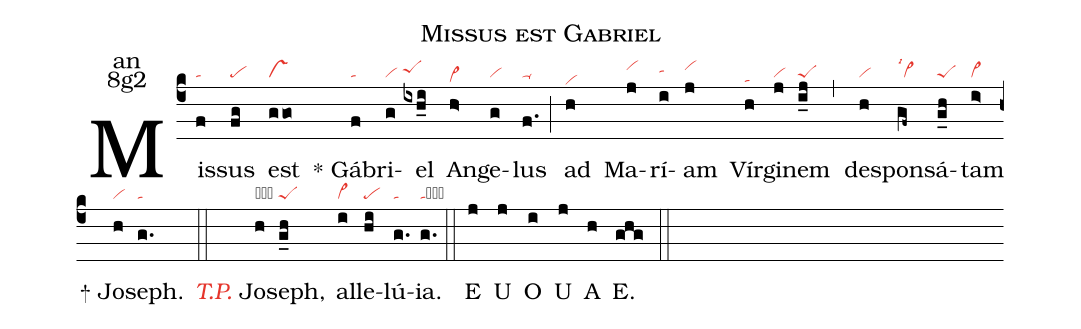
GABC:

name:Missus est Gabriel;
office-part:an;
mode:8g2;
nabc-lines:1;
%%
(c4) Mis(f|ta)sus(fg|pe) est(ggo|vs) <sp>*</sp> Gá(f|ta)bri(g|vi)el(ixh_i|peShh) An(h>|vi>hd)ge(g|vi)lus(f.|ta-) (;) ad(h|vihc) Ma(j|vihi)rí(i|tahh)am(j|vihi) Vír(h|tahd)gi(j|vi)nem(i_j|peS) (,) des(h|vi)pon(gf~|vi>lsi1)sá(g_h|peS)tam(i>|vi>) <sp>+</sp> Jo(h|vi)seph.(g.|ta) (::) <c><i>T.P.</i></c> Jo(h|obvi)seph,(g_h|peS) al(i|vi>)le(hi|pe)lú(g.|ta){ia}.(g.|tacb) (::)
<eu>E(j) U(j) O(i) U(j) A(h) E.(ghg) </eu>(::)
